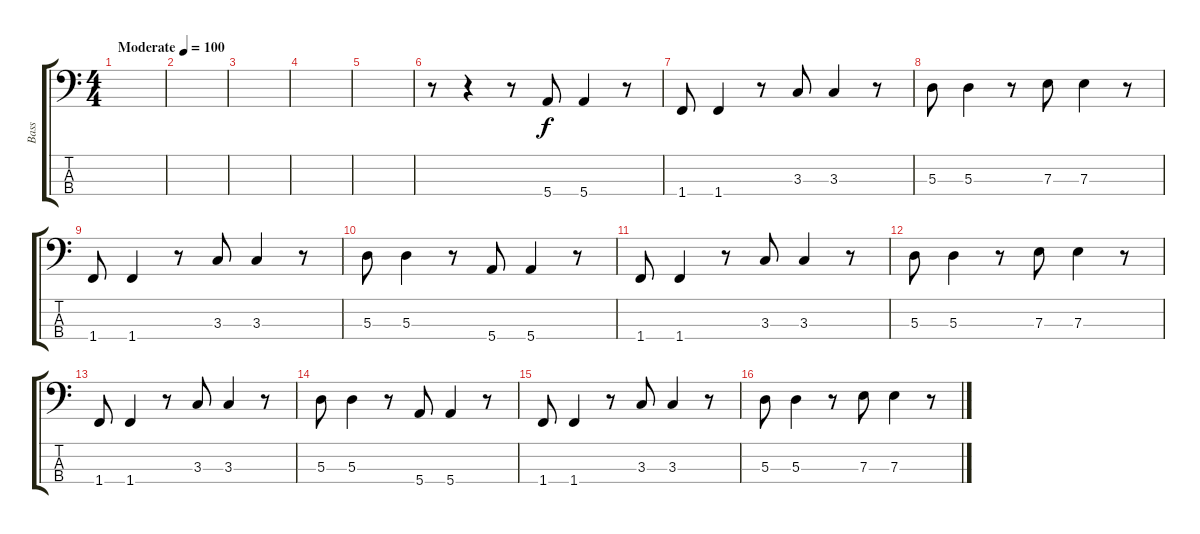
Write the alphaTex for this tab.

\track ("Bass " "Bass ") {instrument electricbassfinger}
\staff {score tabs}
\tuning (G2 D2 A1 E1) {hide}
\ts (4 4)
\tempo (100 "Moderate")
\clef f4
\ks c
|
|
|
|
|
r.8 r.4 r.8 5.4.8 5.4.4 r.8 |
1.4.8 1.4.4 r.8 3.3.8 3.3.4 r.8 |
5.3.8 5.3.4 r.8 7.3.8 7.3.4 r.8 |
1.4.8 1.4.4 r.8 3.3.8 3.3.4 r.8 |
5.3.8 5.3.4 r.8 5.4.8 5.4.4 r.8 |
1.4.8 1.4.4 r.8 3.3.8 3.3.4 r.8 |
5.3.8 5.3.4 r.8 7.3.8 7.3.4 r.8 |
1.4.8 1.4.4 r.8 3.3.8 3.3.4 r.8 |
5.3.8 5.3.4 r.8 5.4.8 5.4.4 r.8 |
1.4.8 1.4.4 r.8 3.3.8 3.3.4 r.8 |
5.3.8 5.3.4 r.8 7.3.8 7.3.4 r.8
